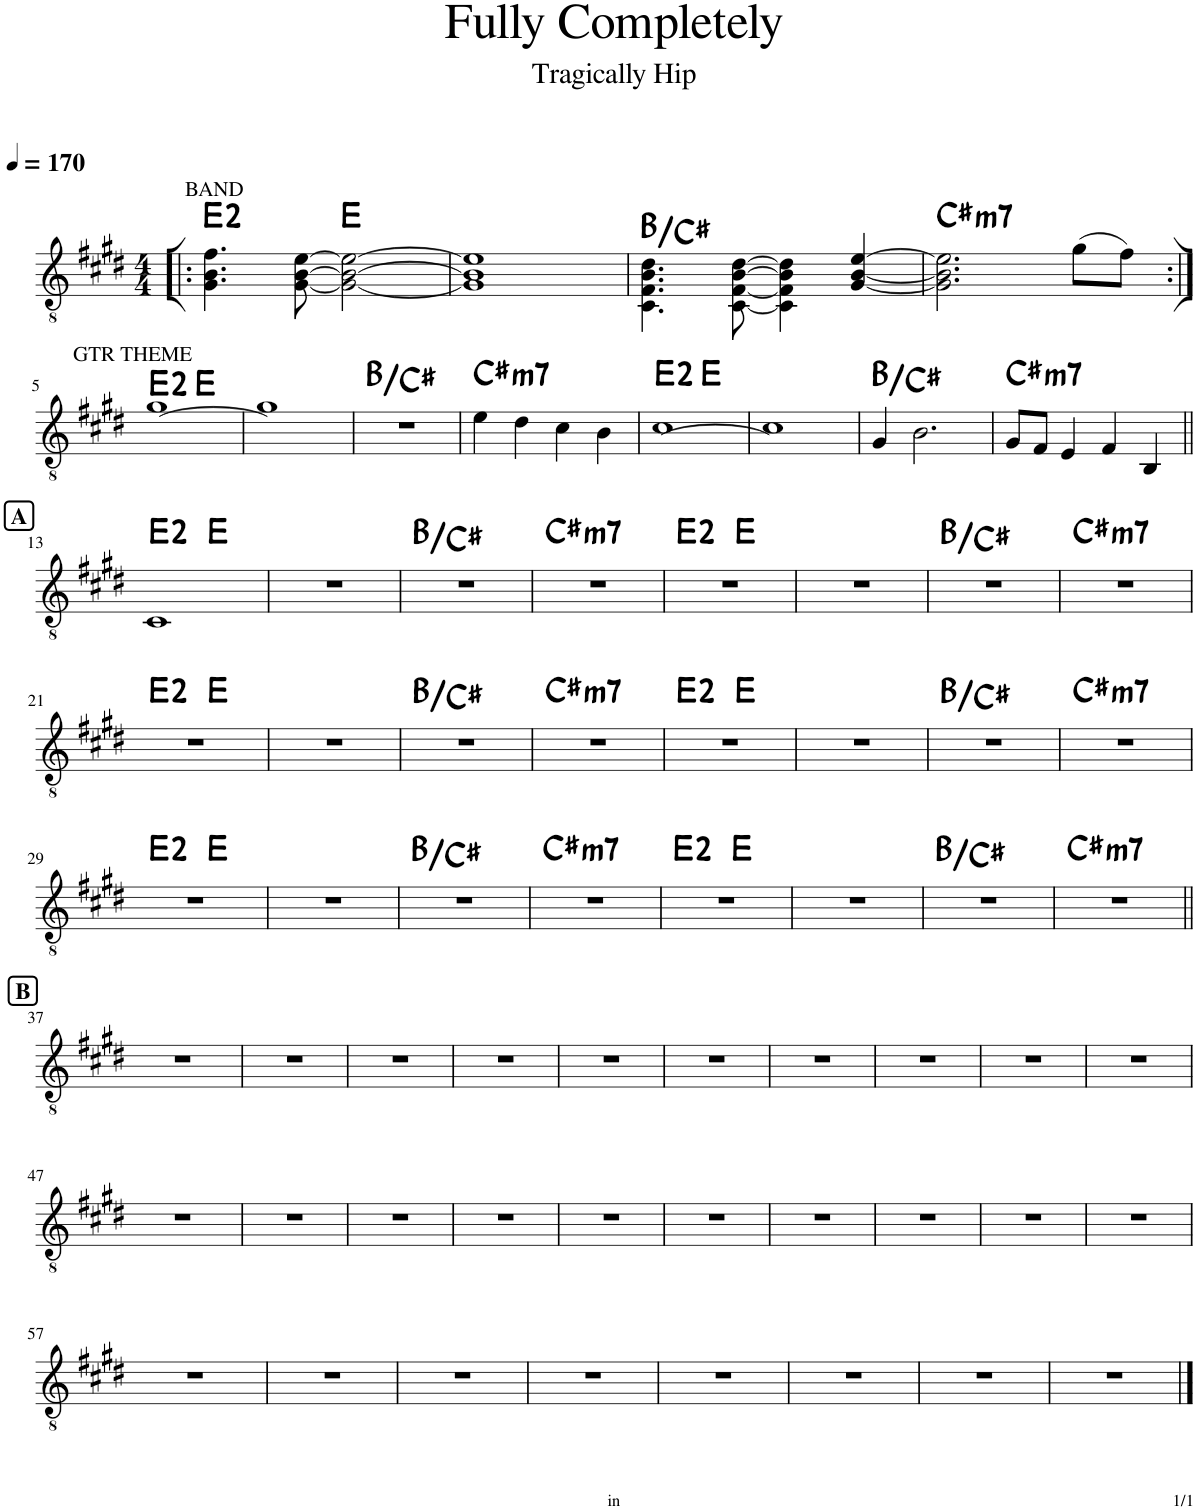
**kern	**harte
*part1	*part1
*staff1	*
*I"Classical Guitar	*
*I'Guit.	*
*clefGv2	*
*k[f#c#g#d#]	*
*M4/4	*
*MM170	*
=1!|:	=1!|:
!LO:TX:a:t=BAND	!
4.G#\ 4.B\ 4.f#\	E:maj(2)
[8G#\ [8B\ [8e\	.
2G#\_ 2B\_ 2e\_	E:maj
=2	=2
1G#] 1B] 1e]	.
=3	=3
4.C#\ 4.F#\ 4.B\ 4.d#\	B:maj/2
[8C#\ [8F#\ [8B\ [8d#\	.
4C#\] 4F#\] 4B\] 4d#\]	.
[4G#/ [4B/ [4e/	.
=4	=4
!	!LO:H:kt=m7
2.G#\] 2.B\] 2.e\]	C#:min7
(8g#\L	.
8f#\J)	.
!!LO:LB:g=z
=5:|!	=5:|!
!LO:TX:a:t=GTR THEME	!
*^	*
[1g#	2ryy	E:maj(2)
.	2ryy	E:maj
*v	*v	*
=6	=6
1g#]	.
=7	=7
1r	B:maj/2
=8	=8
!	!LO:H:kt=m7
4e\	C#:min7
4d#\	.
4c#\	.
4B\	.
=9	=9
*^	*
[1c#	2ryy	E:maj(2)
.	2ryy	E:maj
*v	*v	*
=10	=10
1c#]	.
=11	=11
4G#/	B:maj/2
2.B\	.
=12	=12
!	!LO:H:kt=m7
8G#/L	C#:min7
8F#/J	.
4E/	.
4F#/	.
4BB/	.
!!LO:LB:g=z
!!LO:REH:place=s1:a:B:cj:fs=11:t=A
=13||	=13||
*^	*
1C#	2ryy	E:maj(2)
.	2ryy	E:maj
*v	*v	*
=14	=14
1r	.
=15	=15
1r	B:maj/2
=16	=16
!	!LO:H:kt=m7
1r	C#:min7
=17	=17
*^	*
1r	2ryy	E:maj(2)
.	2ryy	E:maj
*v	*v	*
=18	=18
1r	.
=19	=19
1r	B:maj/2
=20	=20
!	!LO:H:kt=m7
1r	C#:min7
!!LO:LB:g=z
=21	=21
*^	*
1r	2ryy	E:maj(2)
.	2ryy	E:maj
*v	*v	*
=22	=22
1r	.
=23	=23
1r	B:maj/2
=24	=24
!	!LO:H:kt=m7
1r	C#:min7
=25	=25
*^	*
1r	2ryy	E:maj(2)
.	2ryy	E:maj
*v	*v	*
=26	=26
1r	.
=27	=27
1r	B:maj/2
=28	=28
!	!LO:H:kt=m7
1r	C#:min7
!!LO:LB:g=z
=29	=29
*^	*
1r	2ryy	E:maj(2)
.	2ryy	E:maj
*v	*v	*
=30	=30
1r	.
=31	=31
1r	B:maj/2
=32	=32
!	!LO:H:kt=m7
1r	C#:min7
=33	=33
*^	*
1r	2ryy	E:maj(2)
.	2ryy	E:maj
*v	*v	*
=34	=34
1r	.
=35	=35
1r	B:maj/2
=36	=36
!	!LO:H:kt=m7
1r	C#:min7
!!LO:LB:g=z
!!LO:REH:place=s1:a:B:cj:fs=11:t=B
=37||	=37||
1r	.
=38	=38
1r	.
=39	=39
1r	.
=40	=40
1r	.
=41	=41
1r	.
=42	=42
1r	.
=43	=43
1r	.
=44	=44
1r	.
=45	=45
1r	.
=46	=46
1r	.
!!LO:LB:g=z
=47	=47
1r	.
=48	=48
1r	.
=49	=49
1r	.
=50	=50
1r	.
=51	=51
1r	.
=52	=52
1r	.
=53	=53
1r	.
=54	=54
1r	.
=55	=55
1r	.
=56	=56
1r	.
!!LO:LB:g=z
=57	=57
1r	.
=58	=58
1r	.
=59	=59
1r	.
=60	=60
1r	.
=61	=61
1r	.
=62	=62
1r	.
=63	=63
1r	.
=64	=64
1r	.
==	==
*-	*-
